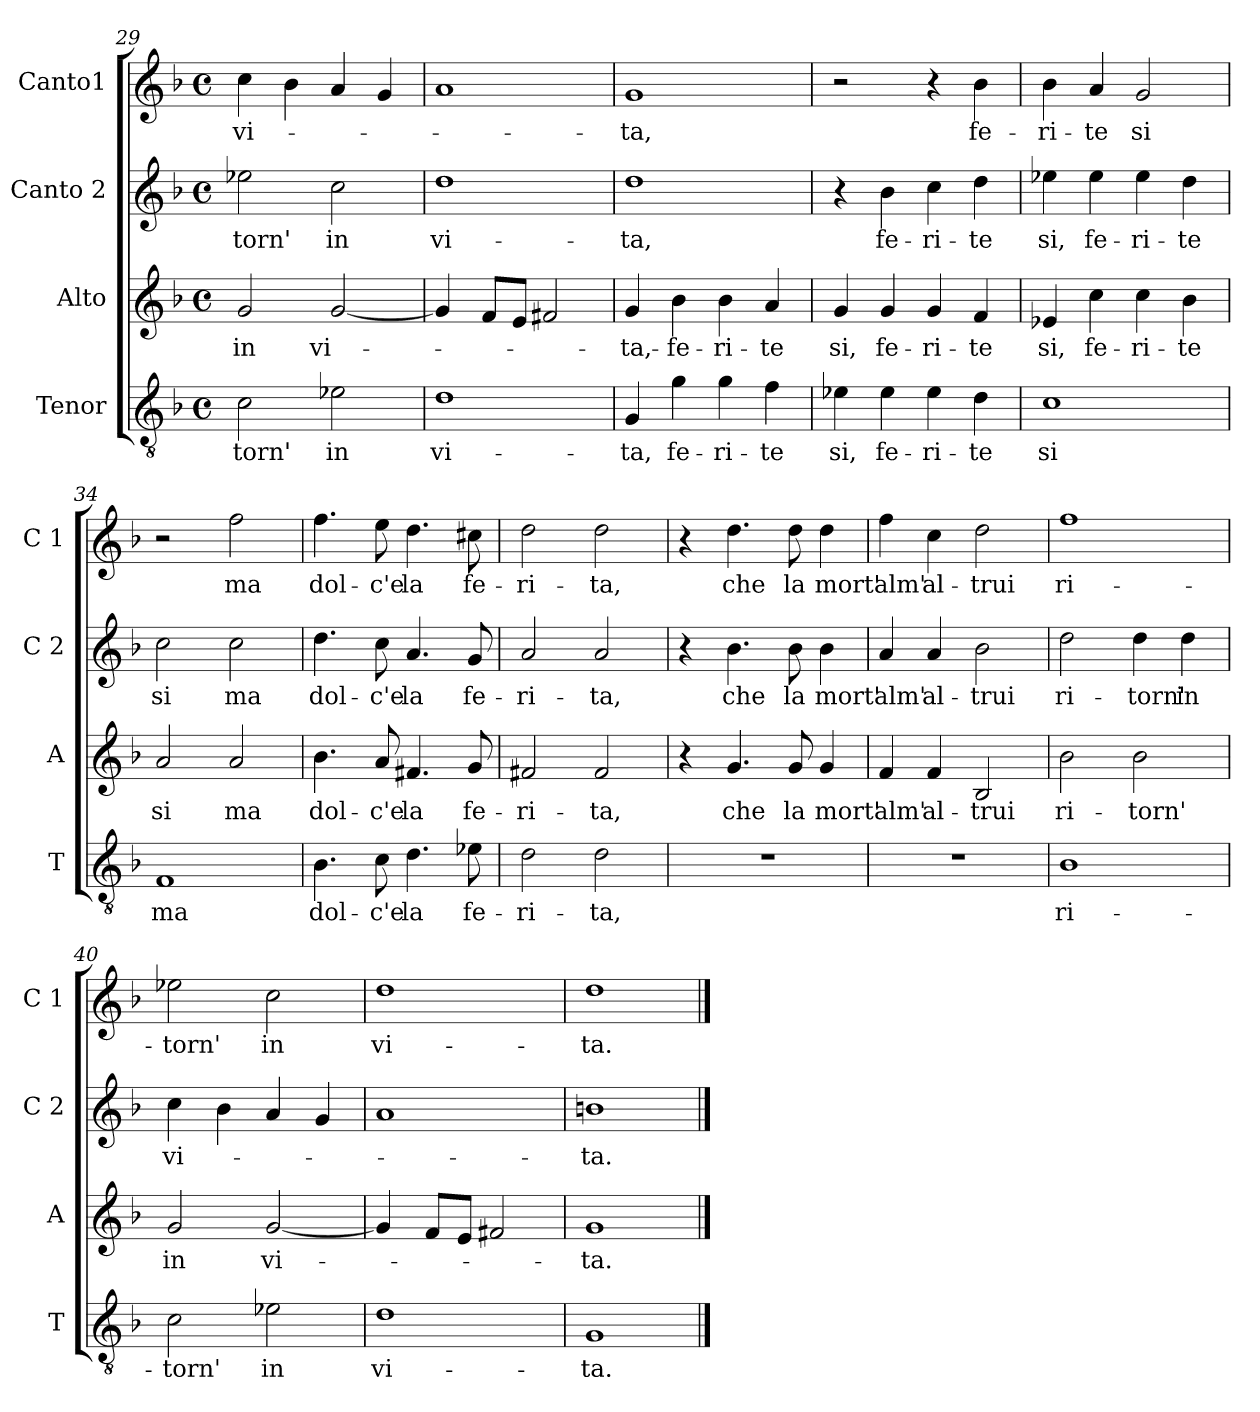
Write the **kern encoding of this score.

**kern	**text	**kern	**text	**kern	**text	**kern	**text
*part4	*part4	*part3	*part3	*part2	*part2	*part1	*part1
*staff4	*staff4	*staff3	*staff3	*staff2	*staff2	*staff1	*staff1
*I"Tenor	*	*I"Alto	*	*I"Canto 2	*	*I"Canto1	*
*I'T	*	*I'A	*	*I'C 2	*	*I'C 1	*
*clefGv2	*	*clefG2	*	*clefG2	*	*clefG2	*
*k[b-]	*	*k[b-]	*	*k[b-]	*	*k[b-]	*
*F:	*	*F:	*	*F:	*	*F:	*
*M4/4	*	*M4/4	*	*M4/4	*	*M4/4	*
*met(c)	*	*met(c)	*	*met(c)	*	*met(c)	*
=29	=29	=29	=29	=29	=29	=29	=29
!	!LO:LY:b	!	!LO:LY:b	!	!LO:LY:b	!	!LO:LY:b
2c\	-torn'	2g/	in	2ee-X\	-torn'	4cc\	vi-
.	.	.	.	.	.	4b-\	.
!	!LO:LY:b	!	!LO:LY:b	!	!LO:LY:b	!	!
2e-X\	in	[2g/	vi-	2cc\	in	4a/	.
.	.	.	.	.	.	4g/	.
=30	=30	=30	=30	=30	=30	=30	=30
!	!LO:LY:b	!	!	!	!LO:LY:b	!	!
1d	vi-	4g/]	.	1dd	vi-	1a	.
.	.	8f/L	.	.	.	.	.
.	.	8e/J	.	.	.	.	.
.	.	2f#X/	.	.	.	.	.
!!LO:PB:g=z
=31	=31	=31	=31	=31	=31	=31	=31
!	!LO:LY:b	!	!LO:LY:b	!	!LO:LY:b	!	!LO:LY:b
4G/	-ta,	4g/	-ta,-	1dd	-ta,	1g	-ta,
!	!LO:LY:b	!	!LO:LY:b	!	!	!	!
4g\	fe-	4b-\	-fe-	.	.	.	.
!	!LO:LY:b	!	!LO:LY:b	!	!	!	!
4g\	-ri-	4b-\	-ri-	.	.	.	.
!	!LO:LY:b	!	!LO:LY:b	!	!	!	!
4f\	-te	4a/	-te	.	.	.	.
=32	=32	=32	=32	=32	=32	=32	=32
!	!LO:LY:b	!	!LO:LY:b	!	!	!	!
4e-X\	si,	4g/	si,	4r	.	2r	.
!	!LO:LY:b	!	!LO:LY:b	!	!LO:LY:b	!	!
4e-\	fe-	4g/	fe-	4b-\	fe-	.	.
!	!LO:LY:b	!	!LO:LY:b	!	!LO:LY:b	!	!
4e-\	-ri-	4g/	-ri-	4cc\	-ri-	4r	.
!	!LO:LY:b	!	!LO:LY:b	!	!LO:LY:b	!	!LO:LY:b
4d\	-te	4f/	-te	4dd\	-te	4b-\	fe-
=33	=33	=33	=33	=33	=33	=33	=33
!	!LO:LY:b	!	!LO:LY:b	!	!LO:LY:b	!	!LO:LY:b
1c	si	4e-X/	si,	4ee-X\	si,	4b-\	-ri-
!	!	!	!LO:LY:b	!	!LO:LY:b	!	!LO:LY:b
.	.	4cc\	fe-	4ee-\	fe-	4a/	-te
!	!	!	!LO:LY:b	!	!LO:LY:b	!	!LO:LY:b
.	.	4cc\	-ri-	4ee-\	-ri-	2g/	si
!	!	!	!LO:LY:b	!	!LO:LY:b	!	!
.	.	4b-\	-te	4dd\	-te	.	.
=34	=34	=34	=34	=34	=34	=34	=34
!	!LO:LY:b	!	!LO:LY:b	!	!LO:LY:b	!	!
1F	ma	2a/	si	2cc\	si	2r	.
!	!	!	!LO:LY:b	!	!LO:LY:b	!	!LO:LY:b
.	.	2a/	ma	2cc\	ma	2ff\	ma
=35	=35	=35	=35	=35	=35	=35	=35
!	!LO:LY:b	!	!LO:LY:b	!	!LO:LY:b	!	!LO:LY:b
4.B-\	dol-	4.b-\	dol-	4.dd\	dol-	4.ff\	dol-
!	!LO:LY:b	!	!LO:LY:b	!	!LO:LY:b	!	!LO:LY:b
8c\	-c'e	8a/	-c'e	8cc\	-c'e	8ee\	-c'e
!	!LO:LY:b	!	!LO:LY:b	!	!LO:LY:b	!	!LO:LY:b
4.d\	la	4.f#X/	la	4.a/	la	4.dd\	la
!	!LO:LY:b	!	!LO:LY:b	!	!LO:LY:b	!	!LO:LY:b
8e-X\	fe-	8g/	fe-	8g/	fe-	8cc#X\	fe-
=36	=36	=36	=36	=36	=36	=36	=36
!	!LO:LY:b	!	!LO:LY:b	!	!LO:LY:b	!	!LO:LY:b
2d\	-ri-	2f#X/	-ri-	2a/	-ri-	2dd\	-ri-
!	!LO:LY:b	!	!LO:LY:b	!	!LO:LY:b	!	!LO:LY:b
2d\	-ta,	2f#/	-ta,	2a/	-ta,	2dd\	-ta,
!!LO:LB:g=z
=37	=37	=37	=37	=37	=37	=37	=37
1r	.	4r	.	4r	.	4r	.
!	!	!	!LO:LY:b	!	!LO:LY:b	!	!LO:LY:b
.	.	4.g/	che	4.b-\	che	4.dd\	che
!	!	!	!LO:LY:b	!	!LO:LY:b	!	!LO:LY:b
.	.	8g/	la	8b-\	la	8dd\	la
!	!	!	!LO:LY:b	!	!LO:LY:b	!	!LO:LY:b
.	.	4g/	mort'	4b-\	mort'	4dd\	mort'
=38	=38	=38	=38	=38	=38	=38	=38
!	!	!	!LO:LY:b	!	!LO:LY:b	!	!LO:LY:b
1r	.	4f/	alm'	4a/	alm'	4ff\	alm'
!	!	!	!LO:LY:b	!	!LO:LY:b	!	!LO:LY:b
.	.	4f/	al-	4a/	al-	4cc\	al-
!	!	!	!LO:LY:b	!	!LO:LY:b	!	!LO:LY:b
.	.	2B-/	-trui	2b-\	-trui	2dd\	-trui
=39	=39	=39	=39	=39	=39	=39	=39
!	!LO:LY:b	!	!LO:LY:b	!	!LO:LY:b	!	!LO:LY:b
1B-	ri-	2b-\	ri-	2dd\	ri-	1ff	ri-
!	!	!	!LO:LY:b	!	!LO:LY:b	!	!
.	.	2b-\	-torn'	4dd\	-torn'	.	.
!	!	!	!	!	!LO:LY:b	!	!
.	.	.	.	4dd\	in	.	.
=40	=40	=40	=40	=40	=40	=40	=40
!	!LO:LY:b	!	!LO:LY:b	!	!LO:LY:b	!	!LO:LY:b
2c\	-torn'	2g/	in	4cc\	vi-	2ee-X\	-torn'
.	.	.	.	4b-\	.	.	.
!	!LO:LY:b	!	!LO:LY:b	!	!	!	!LO:LY:b
2e-X\	in	[2g/	vi-	4a/	.	2cc\	in
.	.	.	.	4g/	.	.	.
=41	=41	=41	=41	=41	=41	=41	=41
!	!LO:LY:b	!	!	!	!	!	!LO:LY:b
1d	vi-	4g/]	.	1a	.	1dd	vi-
.	.	8f/L	.	.	.	.	.
.	.	8e/J	.	.	.	.	.
.	.	2f#X/	.	.	.	.	.
=42	=42	=42	=42	=42	=42	=42	=42
!	!LO:LY:b	!	!LO:LY:b	!	!LO:LY:b	!	!LO:LY:b
1G	-ta.	1g	-ta.	1bn	-ta.	1dd	-ta.
==	==	==	==	==	==	==	==
*-	*-	*-	*-	*-	*-	*-	*-
